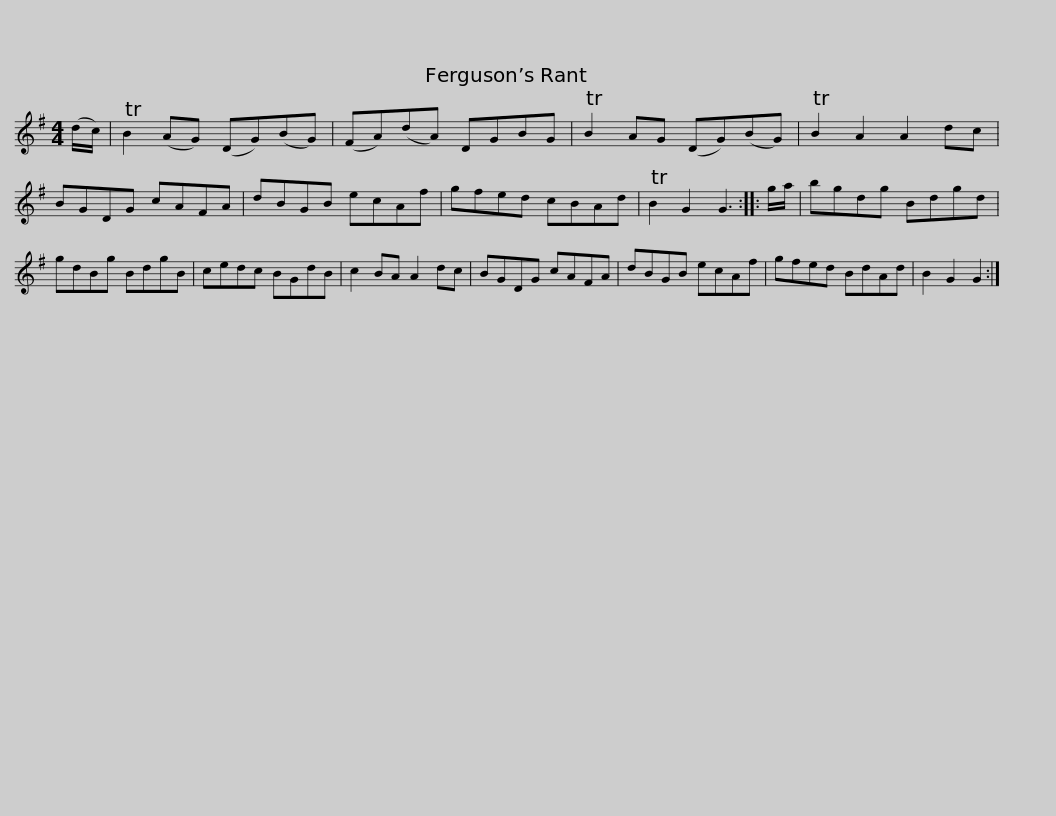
X:1
L:1/8
M:4/4
I:linebreak $
K:G
V:1 treble
V:1
 (d/c/) | TB2 (AG) (DG)(BG) | (FA)(dA) DGBG | TB2 AG (DG)(BG) | TB2 A2 A2 dc | %5
 BGDG cAFA | dBGB ecAf |$ gfed cBAd | TB2 G2 G3 :: g/a/ | %10
 bgdg Bdgd | gdBg BdgB | cedc BGdB | c2 BA A2 dc |$ BGDG cAFA | %15
 dBGB ecAf | gfed BdAd | B2 G2 G2 :| %18
